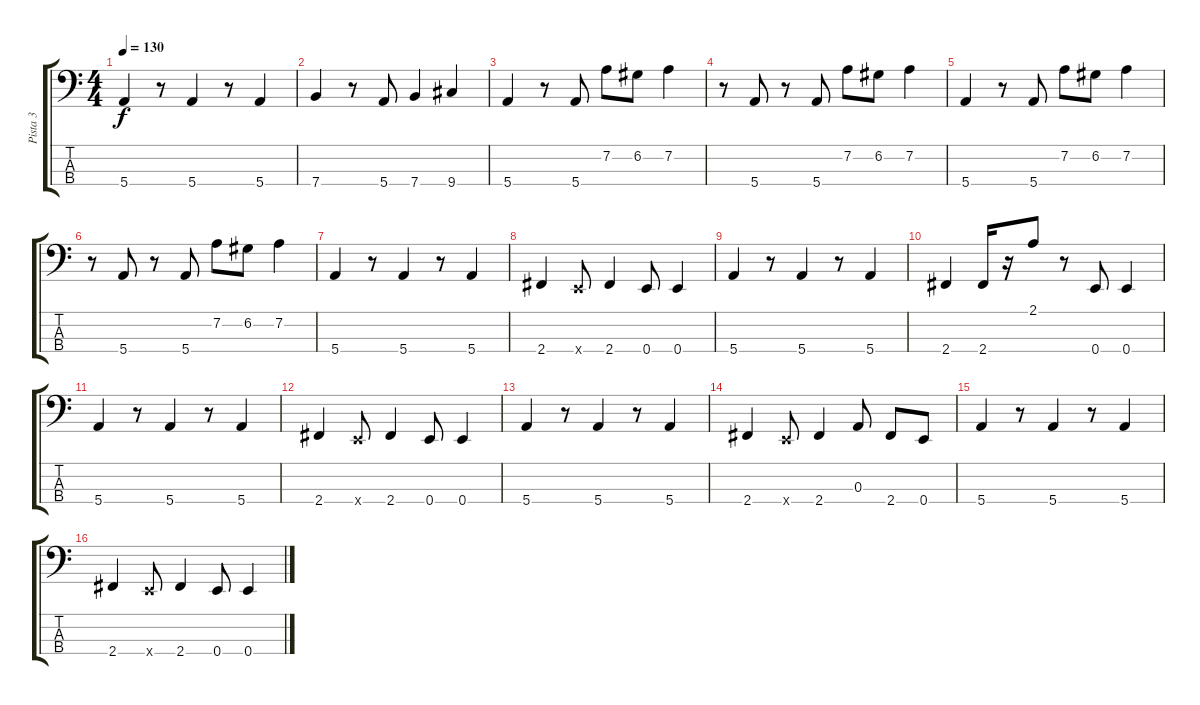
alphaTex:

\track ("Pista 3" "Pista 3") {instrument electricbassfinger}
\staff {score tabs}
\tuning (G2 D2 A1 E1) {hide}
\ts (4 4)
\tempo 130
\clef f4
\ks c
5.4.4{dy f} r.8 5.4.4 r.8 5.4.4 |
7.4.4 r.8 5.4.8 7.4.4 9.4.4 |
5.4.4 r.8 5.4.8 7.2.8 6.2.8 7.2.4 |
r.8 5.4.8 r.8 5.4.8 7.2.8 6.2.8 7.2.4 |
5.4.4 r.8 5.4.8 7.2.8 6.2.8 7.2.4 |
r.8 5.4.8 r.8 5.4.8 7.2.8 6.2.8 7.2.4 |
5.4.4 r.8 5.4.4 r.8 5.4.4 |
2.4.4 0.4{x}.8 2.4.4 0.4.8 0.4.4 |
5.4.4 r.8 5.4.4 r.8 5.4.4 |
2.4.4 2.4.16 r.16 2.1.8 r.8 0.4.8 0.4.4 |
5.4.4 r.8 5.4.4 r.8 5.4.4 |
2.4.4 0.4{x}.8 2.4.4 0.4.8 0.4.4 |
5.4.4 r.8 5.4.4 r.8 5.4.4 |
2.4.4 0.4{x}.8 2.4.4 0.3.8 2.4.8 0.4.8 |
5.4.4 r.8 5.4.4 r.8 5.4.4 |
2.4.4 0.4{x}.8 2.4.4 0.4.8 0.4.4
